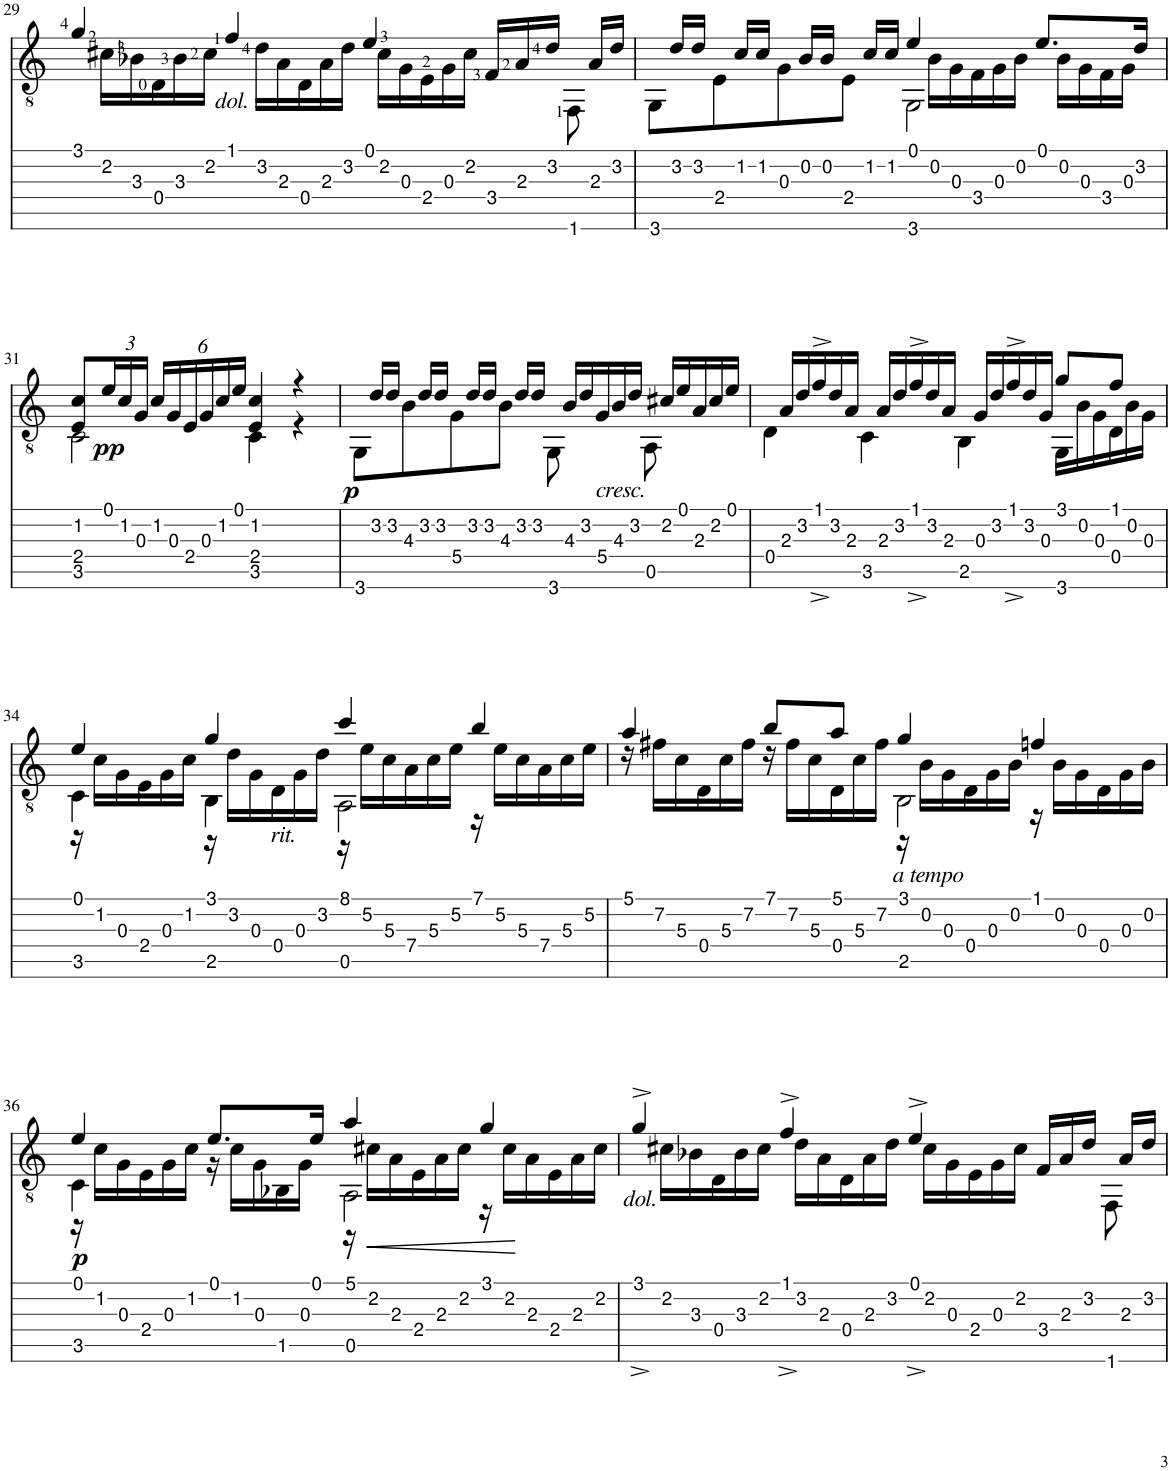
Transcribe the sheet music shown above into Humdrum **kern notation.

**kern	**kern	**dynam
*part1	*part1	*part1
*staff2	*staff1	*staff1/2
*I"Guitar	*	*
*I'Guit.	*	*
!!LO:PB:g=z
*	*clefGv2	*
*k[]	*k[]	*
*M4/4	*M4/4	*
*met(c)	*met(c)	*
=29	=29	=29
*^	*	*
*	*^	*	*
*	*	*Xbrackettup	*	*
*	*	*	*^	*
*	*	*	*	*^	*
4g	2.r	24ryy	4g/	2.ryy	24ryy	.
.	.	24c#LL	.	.	24c#X\LL	.
.	.	24B-J	.	.	24B-X\	.
.	.	24DL	.	.	24D\	.
.	.	24B-	.	.	24B-\	.
.	.	24c#JJ	.	.	24c#\JJ	.
!	!	!	!LO:TX:b:i:t=dol.	!	!	!
4f-X	.	24ryy	4f/	.	24ryy	.
.	.	24dLL	.	.	24d\LL	.
.	.	24AJ	.	.	24A\	.
.	.	24DL	.	.	24D\	.
.	.	24A	.	.	24A\	.
.	.	24dJJ	.	.	24d\JJ	.
4e	.	24ryy	4e/	.	24ryy	.
.	.	24c#LL	.	.	24c#\LL	.
.	.	24GJ	.	.	24G\	.
.	.	24EL	.	.	24E\	.
.	.	24G	.	.	24G\	.
.	.	24c#JJ	.	.	24c#\JJ	.
4r	8r	24FLL	4ryy	8ryy	24F/LL	.
.	.	24A	.	.	24A/	.
.	.	24dJJ	.	.	24d/JJ	.
.	8FF	24r	.	8FF\	24ryy	.
.	.	24A#XLL	.	.	24A/LL	.
.	.	24dJJ	.	.	24d/JJ	.
=30	=30	=30	=30	=30	=30	=30
2r	8GGL	24r	2ryy	8GG\L	24ryy	.
.	.	24dLL	.	.	24d/LL	.
.	.	24dJJ	.	.	24d/JJ	.
.	8EJ	24r	.	8E\	24ryy	.
.	.	24cLL	.	.	24c/LL	.
.	.	24cJJ	.	.	24c/JJ	.
.	8GL	24r	.	8G\	24ryy	.
.	.	24BLL	.	.	24B/LL	.
.	.	24BJJ	.	.	24B/JJ	.
.	8EJ	24r	.	8E\J	24ryy	.
.	.	24cLL	.	.	24c/LL	.
.	.	24cJJ	.	.	24c/JJ	.
4e	2GG	24r	4e/	2GG\	24ryy	.
.	.	24BLL	.	.	24B\LL	.
.	.	24GJ	.	.	24G\	.
.	.	24FL	.	.	24F\	.
.	.	24G	.	.	24G\	.
.	.	24BJJ	.	.	24B\JJ	.
8.eL	.	24r	8.e/L	.	24ryy	.
.	.	24BLL	.	.	24B\LL	.
.	.	24GJ	.	.	24G\	.
.	.	24FL	.	.	24F\	.
.	.	24GJJ	.	.	24G\JJ	.
16dJk	.	.	16d/Jk	.	.	.
.	.	24r	.	.	24ryy	.
*	*v	*v	*	*	*	*
*	*	*	*v	*v	*
!!LO:LB:g=z
=31	=31	=31	=31	=31
8E\ 8c\L	2C	8E/ 8c/L	2C\	.
*	*	*Xbrackettup	*	*
!	!	!	!	!LO:DY:b
24eL	.	24e/L	.	pp
24c	.	24c/	.	.
24GJJ	.	24G/JJ	.	.
24cLL	.	24c/LL	.	.
24G	.	24G/	.	.
24EJ	.	24E/	.	.
24GL	.	24G/	.	.
24c	.	24c/	.	.
24eJJ	.	24e/JJ	.	.
4E 4c	4C	4E/ 4c/	4C\	.
4r	4r	4r	4r	.
=32	=32	=32	=32	=32
*	*	*brackettup	*	*
!	!	!	!	!LO:DY:b
24r	8GGL	24ryy	8GG\L	p
24dLL	.	24d/LL	.	.
24dJJ	.	24d/JJ	.	.
24r	8BJ	24ryy	8B\	.
24dLL	.	24d/LL	.	.
24dJJ	.	24d/JJ	.	.
24r	8GL	24ryy	8G\	.
24dLL	.	24d/LL	.	.
24dJJ	.	24d/JJ	.	.
24r	8BJ	24ryy	8B\J	.
24dLL	.	24d/LL	.	.
24dJJ	.	24d/JJ	.	.
24r	8GG	24ryy	8GG\	.
24BLL	.	24B/LL	.	.
24dJ	.	24d/	.	.
!	!	!LO:TX:b:i:t=cresc.	!	!
24GL	8r	24G/	8ryy	.
24B	.	24B/	.	.
24dJJ	.	24d/JJ	.	.
24r	8AA	24ryy	8AA\	.
24c#LL	.	24c#X/LL	.	.
24eJ	.	24e/	.	.
24AL	8r	24A/	8ryy	.
24c#	.	24c#/	.	.
24eJJ	.	24e/JJ	.	.
=33	=33	=33	=33	=33
24r	4D	24ryy	4D\	.
24ALL	.	24A/LL	.	.
24dJ	.	24d/	.	.
24f^L	.	24f^/	.	.
24d	.	24d/	.	.
24AJJ	.	24A/JJ	.	.
24r	4C	24ryy	4C\	.
24ALL	.	24A/LL	.	.
24dJ	.	24d/	.	.
24f^L	.	24f^/	.	.
24d	.	24d/	.	.
24AJJ	.	24A/JJ	.	.
24r	4BB	24ryy	4BB\	.
24GLL	.	24G/LL	.	.
24dJ	.	24d/	.	.
24f^L	.	24f^/	.	.
24d	.	24d/	.	.
24GJJ	.	24G/JJ	.	.
*	*	*	*Xbrackettup	*
8gL	24GGLL	8g/L	24GG\LL	.
.	24B	.	24B\	.
.	24GJ	.	24G\	.
8fJ	24DL	8f/J	24D\	.
.	24B	.	24B\	.
.	24GJJ	.	24G\JJ	.
!!LO:LB:g=z
=34	=34	=34	=34	=34
*	*^	*	*^	*
*	*	*	*	*	*brackettup	*
4e	4C	24r	4e/	4C\	24r	.
.	.	24cLL	.	.	24c\LL	.
.	.	24GJ	.	.	24G\	.
.	.	24EL	.	.	24E\	.
.	.	24G	.	.	24G\	.
.	.	24cJJ	.	.	24c\JJ	.
4g	4BB	24r	4g/	4BB\	24r	.
.	.	24dLL	.	.	24d\LL	.
.	.	24GJ	.	.	24G\	.
!	!	!	!	!	!LO:TX:b:i:t=rit.	!
.	.	24DL	.	.	24D\	.
.	.	24G	.	.	24G\	.
.	.	24dJJ	.	.	24d\JJ	.
4cc	2AA	24r	4cc/	2AA\	24r	.
.	.	24e#XLL	.	.	24e\LL	.
.	.	24cJ	.	.	24c\	.
.	.	24AL	.	.	24A\	.
.	.	24c	.	.	24c\	.
.	.	24eJJ	.	.	24e\JJ	.
4b	.	24r	4b/	.	24r	.
.	.	24eLL	.	.	24e\LL	.
.	.	24cJ	.	.	24c\	.
.	.	24AL	.	.	24A\	.
.	.	24c	.	.	24c\	.
.	.	24eJJ	.	.	24e\JJ	.
=35	=35	=35	=35	=35	=35	=35
4a	4r	24r	4a/	4ryy	24r	.
.	.	24f#LL	.	.	24f#X\LL	.
.	.	24cJ	.	.	24c\	.
.	.	24DL	.	.	24D\	.
.	.	24c	.	.	24c\	.
.	.	24f#JJ	.	.	24f#\JJ	.
8bL	4r	24r	8b/L	4ryy	24r	.
.	.	24f#LL	.	.	24f#\LL	.
.	.	24cJ	.	.	24c\	.
8aJ	.	24DL	8a/J	.	24D\	.
.	.	24c	.	.	24c\	.
.	.	24f#JJ	.	.	24f#\JJ	.
!	!	!	!LO:TX:b:i:t=a tempo	!	!	!
4g	2BB	24r	4g/	2BB\	24r	.
.	.	24BLL	.	.	24B\LL	.
.	.	24GJ	.	.	24G\	.
.	.	24DL	.	.	24D\	.
.	.	24G	.	.	24G\	.
.	.	24BJJ	.	.	24B\JJ	.
4f	.	24r	4fn/	.	24r	.
.	.	24BLL	.	.	24B\LL	.
.	.	24GJ	.	.	24G\	.
.	.	24DL	.	.	24D\	.
.	.	24G	.	.	24G\	.
.	.	24BJJ	.	.	24B\JJ	.
!!LO:LB:g=z	!!	!!
=36	=36	=36	=36	=36	=36	=36
!	!	!	!	!	!	!LO:DY:b
4e	4C	24r	4e/	4C\	24r	p
.	.	24c#XLL	.	.	24c\LL	.
.	.	24GJ	.	.	24G\	.
.	.	24EL	.	.	24E\	.
.	.	24G	.	.	24G\	.
.	.	24cJJ	.	.	24c\JJ	.
8.eL	4ryy	24r	8.e/L	4ryy	24r	.
.	.	24cLL	.	.	24c\LL	.
.	.	24GJ	.	.	24G\	.
.	.	24BB-L	.	.	24BB-X\	.
.	.	24GJJ	.	.	24G\JJ	.
16eJk	.	.	16e/Jk	.	.	.
.	.	24r	.	.	24ryy	.
4a	2AA	24r	4a/	2AA\	24r	.
.	.	24c#LL	.	.	24c#X\LL	.
.	.	24AJ	.	.	24A\	.
.	.	24EL	.	.	24E\	.
.	.	24A	.	.	24A\	.
.	.	24c#JJ	.	.	24c#\JJ	.
4gn	.	24r	4g/	.	24r	.
.	.	24c#LL	.	.	24c#\LL	.
.	.	24AJ	.	.	24A\	.
.	.	24EL	.	.	24E\	.
.	.	24A	.	.	24A\	.
.	.	24c#JJ	.	.	24c#\JJ	.
=37	=37	=37	=37	=37	=37	=37
!	!	!	!LO:TX:b:i:t=dol.	!	!	!
4g^	2.ryy	24ryy	4g^/	2.ryy	24ryy	.
.	.	24c#XLL	.	.	24c#X\LL	.
.	.	24B-XJ	.	.	24B-X\	.
.	.	24DL	.	.	24D\	.
.	.	24B-	.	.	24B-\	.
.	.	24c#JJ	.	.	24c#\JJ	.
4f^	.	24ryy	4f^/	.	24ryy	.
.	.	24dLL	.	.	24d\LL	.
.	.	24AJ	.	.	24A\	.
.	.	24DL	.	.	24D\	.
.	.	24A	.	.	24A\	.
.	.	24dJJ	.	.	24d\JJ	.
4e^	.	24ryy	4e^/	.	24ryy	.
.	.	24c#LL	.	.	24c#\LL	.
.	.	24GJ	.	.	24G\	.
.	.	24EL	.	.	24E\	.
.	.	24G	.	.	24G\	.
.	.	24c#JJ	.	.	24c#\JJ	.
4ryy	8ryy	24FLL	4ryy	8ryy	24F/LL	.
.	.	24A	.	.	24A/	.
.	.	24dJJ	.	.	24d/JJ	.
.	8FF	24ryy	.	8FF\	24ryy	.
.	.	24ALL	.	.	24A/LL	.
.	.	24dJJ	.	.	24d/JJ	.
*v	*v	*v	*	*	*	*
*	*v	*v	*v	*
=	=	=
*-	*-	*-
